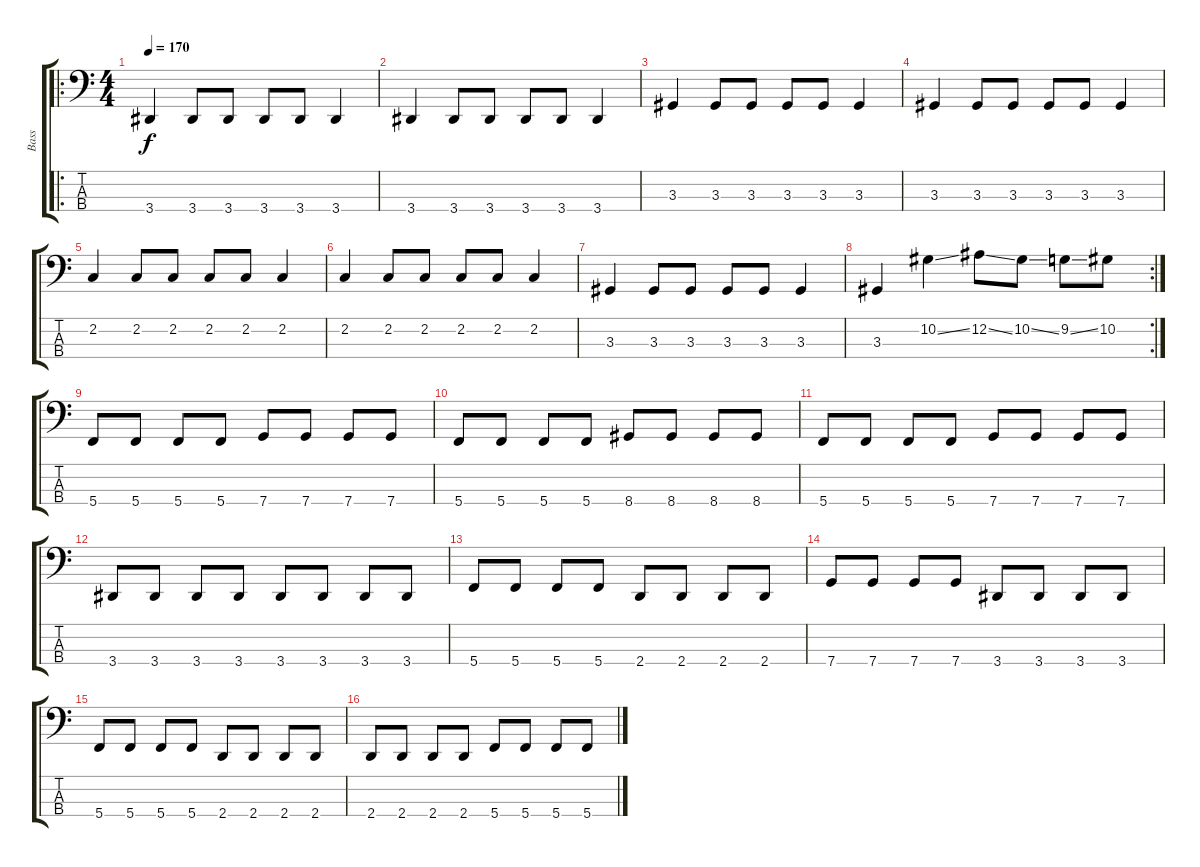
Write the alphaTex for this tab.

\track ("Bass" "Bass") {instrument electricbassfinger}
\staff {score tabs}
\tuning (Eb2 Bb1 F1 C1) {hide}
\ro
\ts (4 4)
\tempo 170
\clef f4
\ks c
3.4.4{dy f} 3.4.8 3.4.8 3.4.8 3.4.8 3.4.4 |
3.4.4 3.4.8 3.4.8 3.4.8 3.4.8 3.4.4 |
3.3.4 3.3.8 3.3.8 3.3.8 3.3.8 3.3.4 |
3.3.4 3.3.8 3.3.8 3.3.8 3.3.8 3.3.4 |
2.2.4 2.2.8 2.2.8 2.2.8 2.2.8 2.2.4 |
2.2.4 2.2.8 2.2.8 2.2.8 2.2.8 2.2.4 |
3.3.4 3.3.8 3.3.8 3.3.8 3.3.8 3.3.4 |
\rc 2
3.3.4 10.2{ss}.4 12.2{ss}.8 10.2{ss}.8 9.2{ss}.8 10.2.8 |
5.4.8 5.4.8 5.4.8 5.4.8 7.4.8 7.4.8 7.4.8 7.4.8 |
5.4.8 5.4.8 5.4.8 5.4.8 8.4.8 8.4.8 8.4.8 8.4.8 |
5.4.8 5.4.8 5.4.8 5.4.8 7.4.8 7.4.8 7.4.8 7.4.8 |
3.4.8 3.4.8 3.4.8 3.4.8 3.4.8 3.4.8 3.4.8 3.4.8 |
5.4.8 5.4.8 5.4.8 5.4.8 2.4.8 2.4.8 2.4.8 2.4.8 |
7.4.8 7.4.8 7.4.8 7.4.8 3.4.8 3.4.8 3.4.8 3.4.8 |
5.4.8 5.4.8 5.4.8 5.4.8 2.4.8 2.4.8 2.4.8 2.4.8 |
2.4.8 2.4.8 2.4.8 2.4.8 5.4.8 5.4.8 5.4.8 5.4.8
